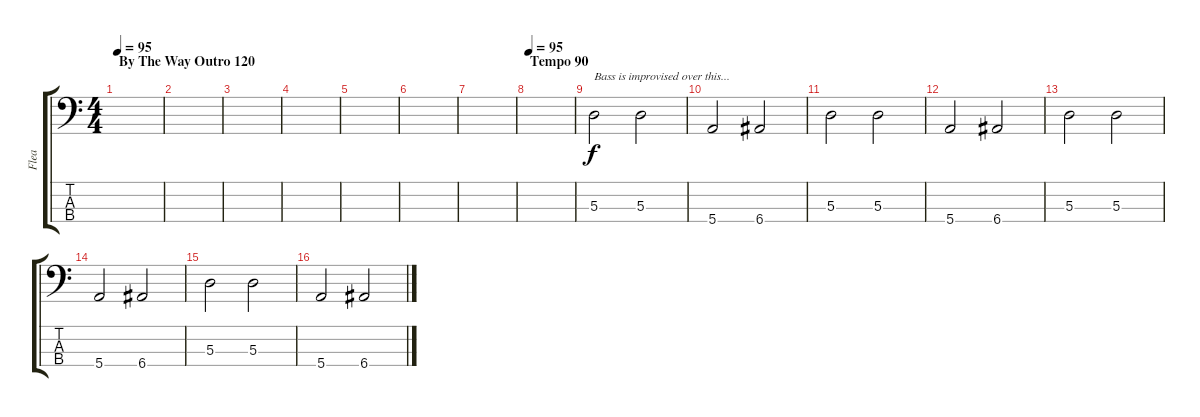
\track ("Flea" "Flea") {instrument electricbassfinger}
\staff {score tabs}
\tuning (G2 D2 A1 E1) {hide}
\ts (4 4)
\section ("" "By The Way Outro 120")
\tempo 95
\tempo 120
\tempo 95
\clef f4
\ks c
|
|
|
|
|
|
|
\section ("" "Tempo 90")
\tempo 95
|
5.3.2{txt "Bass is improvised over this..."} 5.3.2 |
5.4.2 6.4.2 |
5.3.2 5.3.2 |
5.4.2 6.4.2 |
5.3.2 5.3.2 |
5.4.2 6.4.2 |
5.3.2 5.3.2 |
5.4.2 6.4.2
